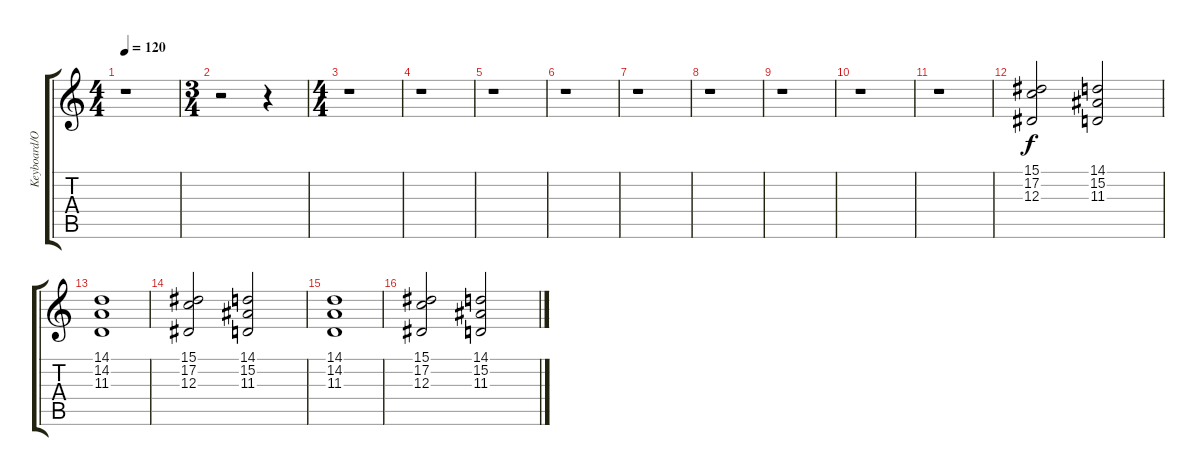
\track ("Keyboard/Overdub" "Keyboard/O") {instrument acousticgrandpiano}
\staff {score tabs}
\tuning (C4 G3 Eb3 Bb2 F2 C2) {hide}
\ts (4 4)
\tempo 120
\clef g2
\ks c
r.1{dy f instrument acousticgrandpiano} |
\ts (3 4)
r.2 r.4 |
\ts (4 4)
r.1 |
r.1 |
r.1 |
r.1 |
r.1 |
r.1 |
r.1 |
r.1 |
r.1 |
\section ("" "")
(15.1 17.2 12.3).2 (14.1 15.2 11.3).2 |
(14.1 14.2 11.3).1 |
(15.1 17.2 12.3).2 (14.1 15.2 11.3).2 |
(14.1 14.2 11.3).1 |
\section ("" "")
(15.1 17.2 12.3).2 (14.1 15.2 11.3).2
